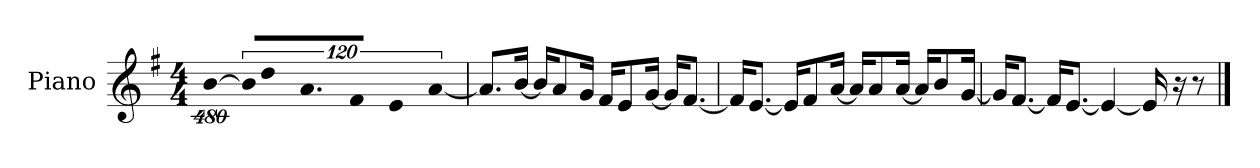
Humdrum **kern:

**kern
*part1
*staff1
*I"Piano
*I'P-no
*clefG2
*k[f#]
*M4/4
*MM90
=1
!LO:N:vis=4
[1920%427b\
!LO:N:vis=16
1920%107b/KL]
!LO:N:vis=8
640%71dd/
9.a/
!LO:N:vis=8
640%71f#/J
!LO:N:vis=4
1920%427e/
!LO:N:vis=8
[640%71a/
=2
8.a/L]
[16b/Jk
16b/KL]
8a/
16g/Jk
16f#/KL
8e/
[16g/Jk
16g/KL]
[8.f#/J
=3
16f#/KL]
[8.e/J
16e/KL]
8f#/
[16a/Jk
16a/KL]
8a/
[16a/Jk
16a/KL]
8b/
[16g/Jk
=4
16g/KL]
[8.f#/J
16f#/KL]
[8.e/J
4e/_
16e/]
16r
8r
==
*-
